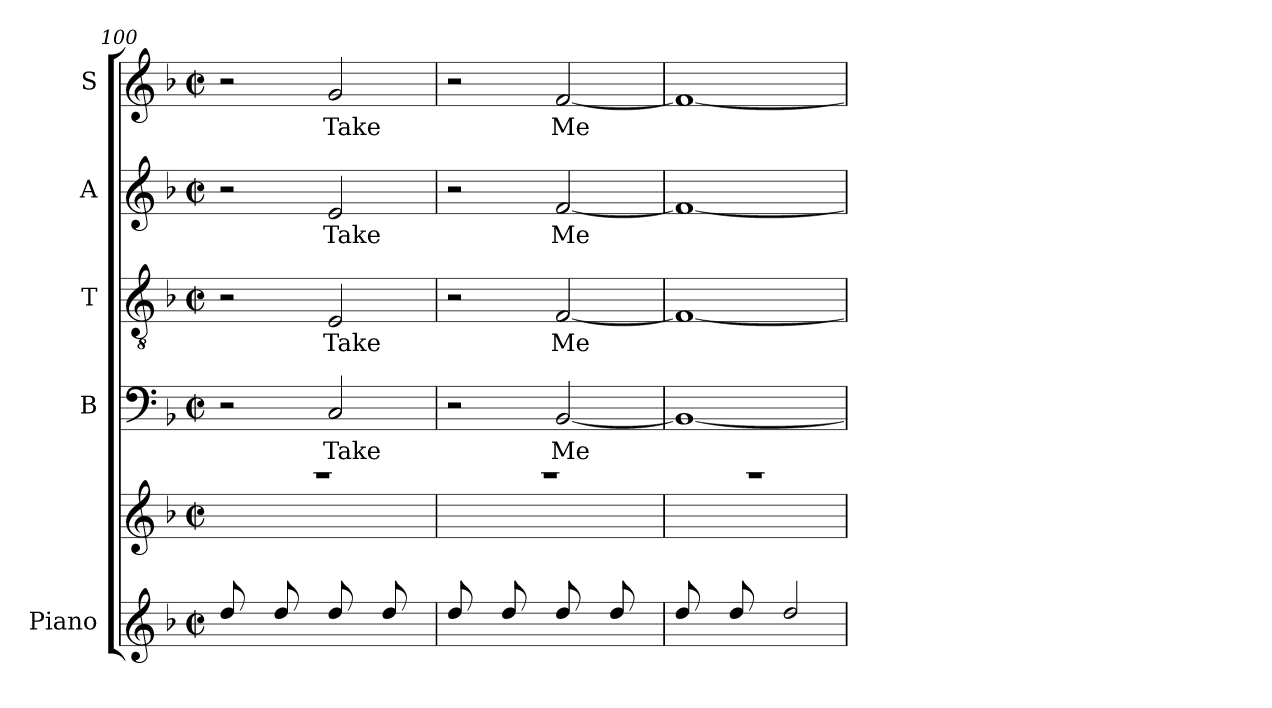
**kern	**kern	**kern	**text	**kern	**text	**kern	**text	**kern	**text
*part5	*part5	*part4	*part4	*part3	*part3	*part2	*part2	*part1	*part1
*staff6	*staff5	*staff4	*staff4	*staff3	*staff3	*staff2	*staff2	*staff1	*staff1
*I"Piano	*	*I"B	*	*I"T	*	*I"A	*	*I"S	*
*clefG2	*clefG2	*clefF4	*	*clefGv2	*	*clefG2	*	*clefG2	*
*k[b-]	*k[b-]	*k[b-]	*	*k[b-]	*	*k[b-]	*	*k[b-]	*
*F:	*F:	*F:	*	*F:	*	*F:	*	*F:	*
*M2/2	*M2/2	*M2/2	*	*M2/2	*	*M2/2	*	*M2/2	*
*met(c|)	*met(c|)	*met(c|)	*	*met(c|)	*	*met(c|)	*	*met(c|)	*
=100	=100	=100	=100	=100	=100	=100	=100	=100	=100
*	*^	*	*	*	*	*	*	*	*
8dd/L	1r	8ryy	2r	.	2r	.	2r	.	2r	.
8ryy	.	8ff\	.	.	.	.	.	.	.	.
8dd/	.	8ryy	.	.	.	.	.	.	.	.
8ryy	.	8ff\J	.	.	.	.	.	.	.	.
!	!	!	!	!LO:LY:b	!	!LO:LY:b	!	!LO:LY:b	!	!LO:LY:b
8dd/L	.	8ryy	2C/	Take	2E/	Take	2e/	Take	2g/	Take
8ryy	.	8ff\	.	.	.	.	.	.	.	.
8dd/	.	8ryy	.	.	.	.	.	.	.	.
8ryy	.	8ff\J	.	.	.	.	.	.	.	.
=101	=101	=101	=101	=101	=101	=101	=101	=101	=101	=101
8dd/L	1r	8ryy	2r	.	2r	.	2r	.	2r	.
8ryy	.	8ff\	.	.	.	.	.	.	.	.
8dd/	.	8ryy	.	.	.	.	.	.	.	.
8ryy	.	8ff\J	.	.	.	.	.	.	.	.
!	!	!	!	!LO:LY:b	!	!LO:LY:b	!	!LO:LY:b	!	!LO:LY:b
8dd/L	.	8ryy	[<2BB-/	Me	[<2F/	Me	[<2f/	Me	[<2f/	Me
8ryy	.	8ff\	.	.	.	.	.	.	.	.
8dd/	.	8ryy	.	.	.	.	.	.	.	.
8ryy	.	8ff\J	.	.	.	.	.	.	.	.
=102	=102	=102	=102	=102	=102	=102	=102	=102	=102	=102
8dd/L	1r	8ryy	1BB-_	.	1F_	.	1f_	.	1f_	.
8ryy	.	8ff\	.	.	.	.	.	.	.	.
8dd/	.	8ryy	.	.	.	.	.	.	.	.
8ryy	.	8ff\J	.	.	.	.	.	.	.	.
2dd/	.	2ryy	.	.	.	.	.	.	.	.
*	*v	*v	*	*	*	*	*	*	*	*
=	=	=	=	=	=	=	=	=	=
*-	*-	*-	*-	*-	*-	*-	*-	*-	*-
